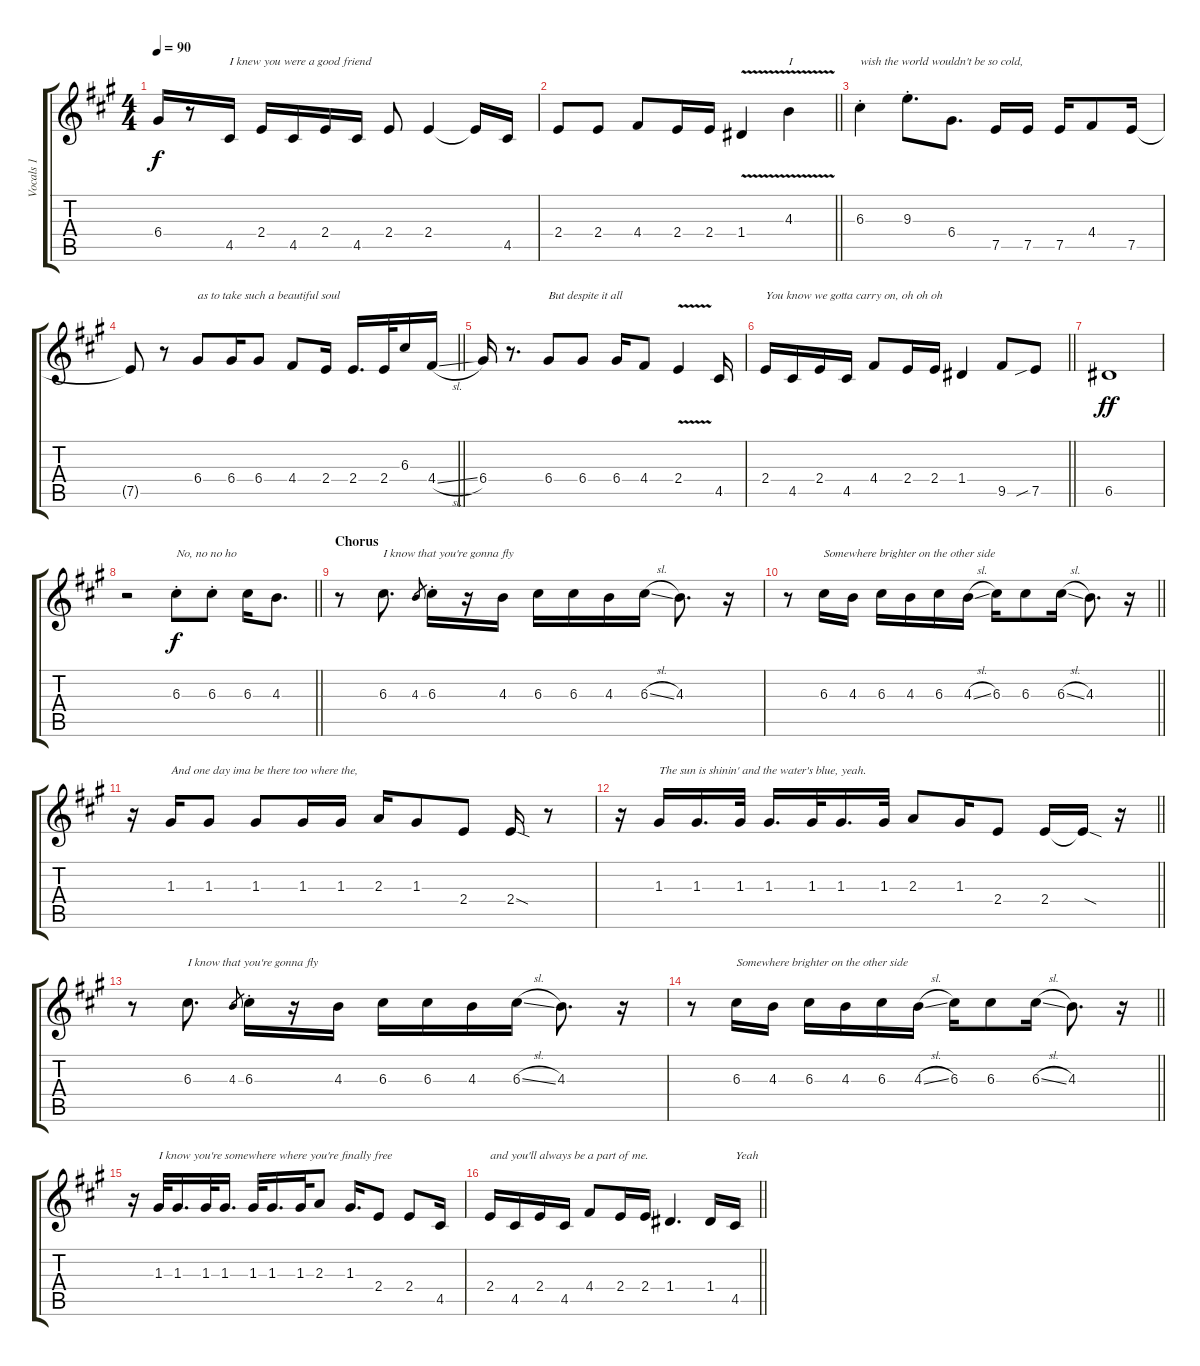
\track ("Vocals 1" "Vocals 1") {instrument electricguitarjazz}
\staff {score tabs}
\tuning (E4 B3 G3 D3 A2 E2) {hide}
\ts (4 4)
\tempo 90
\clef g2
\ks a
6.4.16{dy f} r.8 4.5.16{txt "I knew you were a good friend"} 2.4.16 4.5.16 2.4.16 4.5.16 2.4.8 2.4.4 2.4{t}.16 4.5.16 |
\barLineRight lightlight
2.4.8 2.4.8 4.4.8 2.4.16 2.4.16 1.4{v}.4 4.3{v}.4{txt "I"} |
6.3{st}.4{txt "wish the world wouldn't be so cold,"} 9.3{st}.8{d} 6.4.8{d} 7.5.16 7.5.16 7.5.16 4.4.8 7.5.16 |
\barLineRight lightlight
7.5{t}.8 r.8 6.4.8{txt "as to take such a beautiful soul"} 6.4.16 6.4.8 4.4.8 2.4.16 2.4.16{d} 2.4.32 6.3.16 4.4{sl}.16 |
6.4.16 r.8{d} 6.4.8{txt "But despite it all"} 6.4.8 6.4.16 4.4.8 2.4{v}.4 4.5.16 |
\barLineRight lightlight
2.4.16{txt "You know we gotta carry on, oh oh oh"} 4.5.16 2.4.16 4.5.16 4.4.8 2.4.16 2.4.16 1.4.4 9.5.8 7.5{sib}.8 |
6.5.1{dy ff} |
\barLineRight lightlight
r.2 6.3{st}.8{txt "No, no no ho" dy f} 6.3{st}.8 6.3.16 4.3.8{d} |
\section ("" "Chorus")
r.8 6.3.8{d txt "I know that you're gonna fly"} 4.3.8{gr} 6.3{st}.16 r.16 4.3.16 6.3.16 6.3.16 4.3.16 6.3{sl}.16 4.3.8{d} r.16 |
\barLineRight lightlight
r.8 6.3.16{txt "Somewhere brighter on the other side"} 4.3.16 6.3.16 4.3.16 6.3.16 4.3{sl}.16 6.3.16 6.3.8 6.3{sl}.16 4.3.8{d} r.16 |
r.16 1.3.16{txt "And one day ima be there too where the,"} 1.3.8 1.3.8 1.3.16 1.3.16 2.3.16 1.3.8 2.4.8 2.4{sod}.16 r.8 |
\barLineRight lightlight
r.16 1.3.16{txt "The sun is shinin' and the water's blue, yeah."} 1.3.16{d} 1.3.32 1.3.16{d} 1.3.32 1.3.16{d} 1.3.32 2.3.8 1.3.16 2.4.8 2.4.16 2.4{sod t}.16 r.16 |
r.8 6.3.8{d txt "I know that you're gonna fly"} 4.3.8{gr} 6.3{st}.16 r.16 4.3.16 6.3.16 6.3.16 4.3.16 6.3{sl}.16 4.3.8{d} r.16 |
\barLineRight lightlight
r.8 6.3.16{txt "Somewhere brighter on the other side"} 4.3.16 6.3.16 4.3.16 6.3.16 4.3{sl}.16 6.3.16 6.3.8 6.3{sl}.16 4.3.8{d} r.16 |
r.16 1.3.32{txt "I know you're somewhere where you're finally free"} 1.3.16{d} 1.3.32 1.3.16{d} 1.3.32 1.3.16{d} 1.3.32 2.3.8 1.3.16{d} 2.4.8 2.4.8 4.5.16 |
\barLineRight lightlight
2.4.16{txt "and you'll always be a part of me."} 4.5.16 2.4.16 4.5.16 4.4.8 2.4.16 2.4.16 1.4.4{d} 1.4.16 4.5.16{txt "Yeah"}
